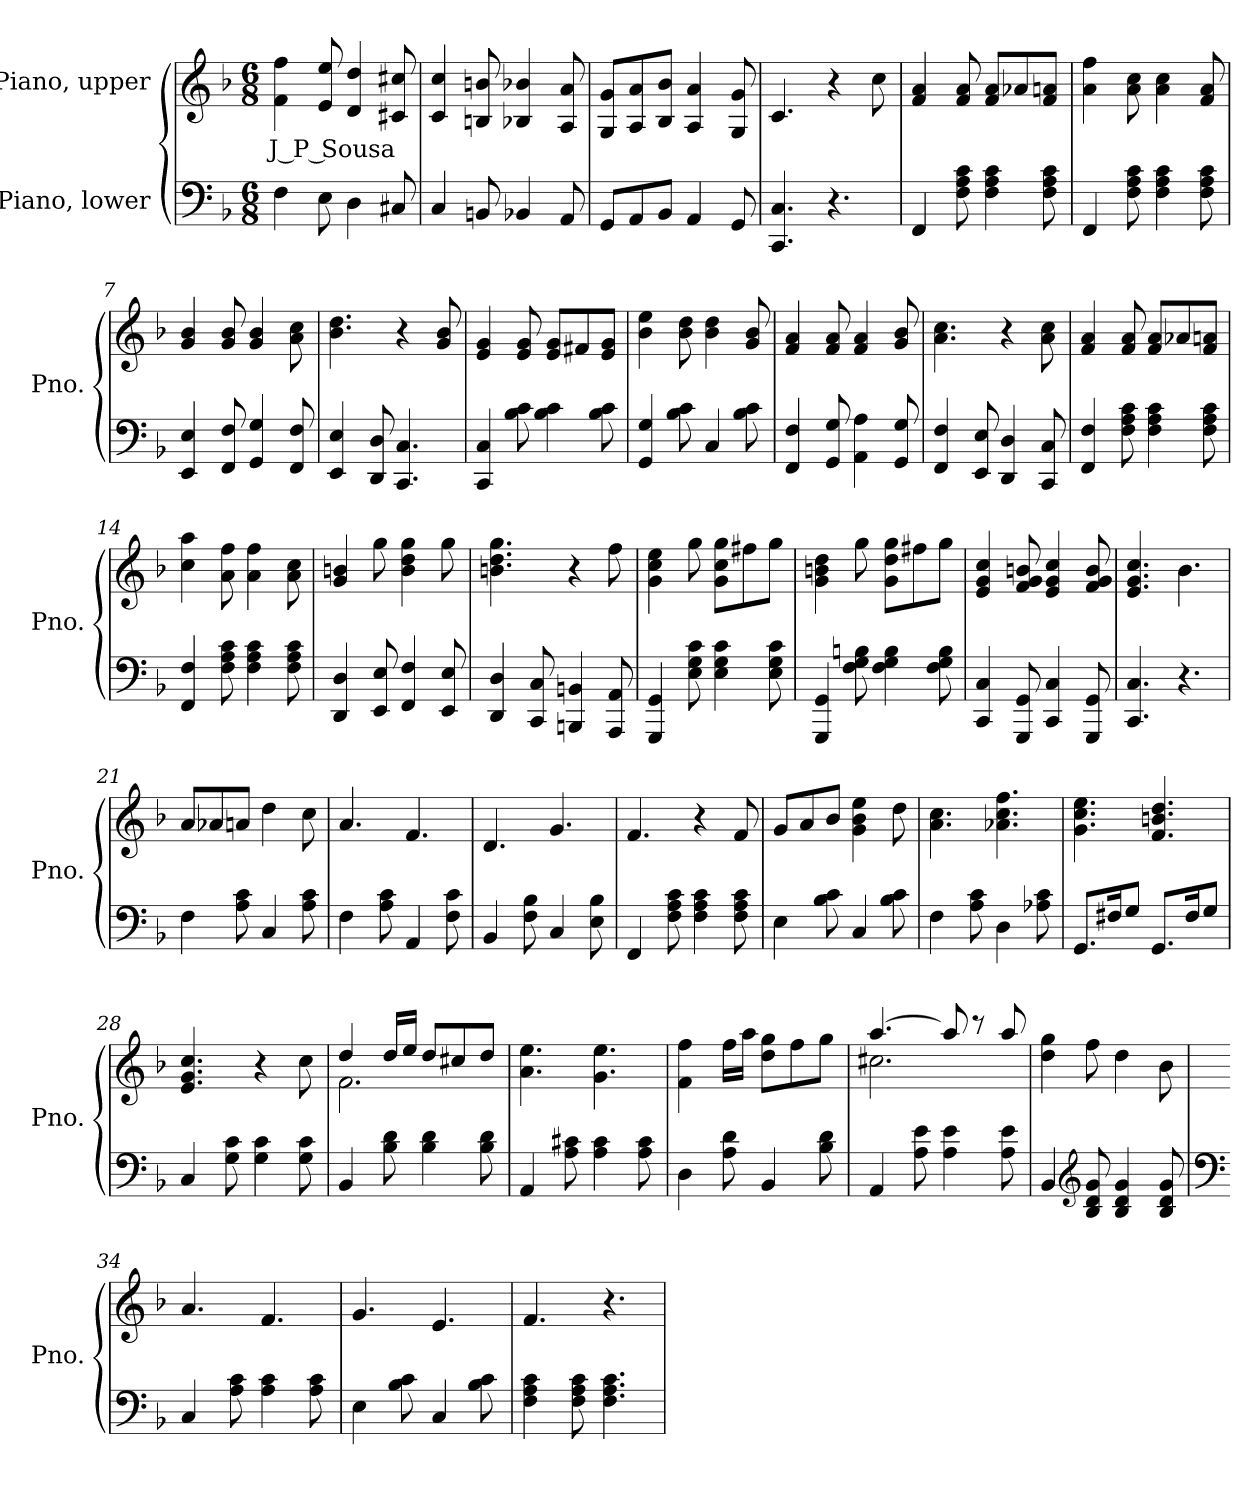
**kern	**kern	**text
*part2	*part1	*part1
*staff2	*staff1	*staff1
*I"Piano, lower	*I"Piano, upper	*
*I'Pno.	*I'Pno.	*
*clefF4	*clefG2	*
*k[b-]	*k[b-]	*
*M6/8	*M6/8	*
*MM180	*MM180	*
=1	=1	=1
!	!	!LO:LY:b
4F\	4f\ 4ff\	J P Sousa
8E\	8e/ 8ee/	.
4D\	4d/ 4dd/	.
8C#X/	8c#X/ 8cc#X/	.
=2	=2	=2
4C/	4c/ 4cc/	.
8BBn/	8Bn/ 8bn/	.
4BB-X/	4B-X/ 4b-X/	.
8AA/	8A/ 8a/	.
=3	=3	=3
8GG/L	8G/ 8g/L	.
8AA/	8A/ 8a/	.
8BB-/J	8B-/ 8b-/J	.
4AA/	4A/ 4a/	.
8GG/	8G/ 8g/	.
=4	=4	=4
4.CC/ 4.C/	4.c/	.
4.r	4r	.
.	8cc\	.
=5	=5	=5
4FF/	4f/ 4a/	.
8F\ 8A\ 8c\	8f/ 8a/	.
4F\ 4A\ 4c\	8f/ 8a/L	.
.	8a-X/	.
8F\ 8A\ 8c\	8f/ 8an/J	.
!!LO:LB:g=z
=6	=6	=6
4FF/	4a\ 4ff\	.
8F\ 8A\ 8c\	8a\ 8cc\	.
4F\ 4A\ 4c\	4a\ 4cc\	.
8F\ 8A\ 8c\	8f/ 8a/	.
=7	=7	=7
4EE/ 4E/	4g/ 4b-/	.
8FF/ 8F/	8g/ 8b-/	.
4GG/ 4G/	4g/ 4b-/	.
8FF/ 8F/	8a\ 8cc\	.
=8	=8	=8
4EE/ 4E/	4.b-\ 4.dd\	.
8DD/ 8D/	.	.
4.CC/ 4.C/	4r	.
.	8g/ 8b-/	.
=9	=9	=9
4CC/ 4C/	4e/ 4g/	.
8B-\ 8c\	8e/ 8g/	.
4B-\ 4c\	8e/ 8g/L	.
.	8f#X/	.
8B-\ 8c\	8e/ 8g/J	.
=10	=10	=10
4GG/ 4G/	4b-\ 4ee\	.
8B-\ 8c\	8b-\ 8dd\	.
4C/	4b-\ 4dd\	.
8B-\ 8c\	8g/ 8b-/	.
=11	=11	=11
4FF/ 4F/	4f/ 4a/	.
8GG/ 8G/	8f/ 8a/	.
4AA\ 4A\	4f/ 4a/	.
8GG/ 8G/	8g/ 8b-/	.
!!LO:LB:g=z
=12	=12	=12
4FF/ 4F/	4.a\ 4.cc\	.
8EE/ 8E/	.	.
4DD/ 4D/	4r	.
8CC/ 8C/	8a\ 8cc\	.
=13	=13	=13
4FF/ 4F/	4f/ 4a/	.
8F\ 8A\ 8c\	8f/ 8a/	.
4F\ 4A\ 4c\	8f/ 8a/L	.
.	8a-X/	.
8F\ 8A\ 8c\	8f/ 8an/J	.
=14	=14	=14
4FF/ 4F/	4cc\ 4aa\	.
8F\ 8A\ 8c\	8a\ 8ff\	.
4F\ 4A\ 4c\	4a\ 4ff\	.
8F\ 8A\ 8c\	8a\ 8cc\	.
=15	=15	=15
4DD/ 4D/	4g/ 4bn/	.
8EE/ 8E/	8gg\	.
4FF/ 4F/	4b\ 4dd\ 4gg\	.
8EE/ 8E/	8gg\	.
=16	=16	=16
4DD/ 4D/	4.bn\ 4.dd\ 4.gg\	.
8CC/ 8C/	.	.
4BBBn/ 4BBn/	4r	.
8AAA/ 8AA/	8ff\	.
=17	=17	=17
4GGG/ 4GG/	4g\ 4cc\ 4ee\	.
8E\ 8G\ 8c\	8gg\	.
4E\ 4G\ 4c\	8g\ 8cc\ 8gg\L	.
.	8ff#X\	.
8E\ 8G\ 8c\	8gg\J	.
!!LO:LB:g=z
=18	=18	=18
4GGG/ 4GG/	4g\ 4bn\ 4dd\	.
8F\ 8G\ 8Bn\	8gg\	.
4F\ 4G\ 4B\	8g\ 8dd\ 8gg\L	.
.	8ff#X\	.
8F\ 8G\ 8B\	8gg\J	.
=19	=19	=19
4CC/ 4C/	4e/ 4g/ 4cc/	.
8GGG/ 8GG/	8f/ 8g/ 8bn/	.
4CC/ 4C/	4e/ 4g/ 4cc/	.
8GGG/ 8GG/	8f/ 8g/ 8b/	.
=20	=20	=20
4.CC/ 4.C/	4.e/ 4.g/ 4.cc/	.
4.r	4.b-\	.
=21	=21	=21
4F\	8a/L	.
.	8a-X/	.
8A\ 8c\	8an/J	.
4C/	4dd\	.
8A\ 8c\	8cc\	.
=22	=22	=22
4F\	4.a/	.
8A\ 8c\	.	.
4AA/	4.f/	.
8F\ 8c\	.	.
=23	=23	=23
4BB-/	4.d/	.
8F\ 8B-\	.	.
4C/	4.g/	.
8E\ 8B-\	.	.
!!LO:LB:g=z
=24	=24	=24
4FF/	4.f/	.
8F\ 8A\ 8c\	.	.
4F\ 4A\ 4c\	4r	.
8F\ 8A\ 8c\	8f/	.
=25	=25	=25
4E\	8g/L	.
.	8a/	.
8B-\ 8c\	8b-/J	.
4C/	4g\ 4b-\ 4ee\	.
8B-\ 8c\	8dd\	.
=26	=26	=26
4F\	4.a\ 4.cc\	.
8A\ 8c\	.	.
4D\	4.a-X\ 4.cc\ 4.ff\	.
8A-X\ 8c\	.	.
=27	=27	=27
8.GG/L	4.g\ 4.cc\ 4.ee\	.
16F#X/K	.	.
8G/J	.	.
8.GG/L	4.f/ 4.bn/ 4.dd/	.
16F#/K	.	.
8G/J	.	.
=28	=28	=28
4C/	4.e/ 4.g/ 4.cc/	.
8G\ 8c\	.	.
4G\ 4c\	4r	.
8G\ 8c\	8cc\	.
=29	=29	=29
*	*^	*
4BB-/	4dd/	2.f\	.
8B-\ 8d\	16dd/LL	.	.
.	16ee/JJ	.	.
4B-\ 4d\	8dd/L	.	.
.	8cc#X/	.	.
8B-\ 8d\	8dd/J	.	.
*	*v	*v	*
!!LO:LB:g=z
=30	=30	=30
4AA/	4.a\ 4.ee\	.
8A\ 8c#X\	.	.
4A\ 4c#\	4.g\ 4.ee\	.
8A\ 8c#\	.	.
=31	=31	=31
4D\	4f\ 4ff\	.
8A\ 8d\	16ff\LL	.
.	16aa\JJ	.
4BB-/	8dd\ 8gg\L	.
.	8ff\	.
8B-\ 8d\	8gg\J	.
=32	=32	=32
*	*^	*
4AA/	[4.aa/	2.cc#X\	.
8A\ 8e\	.	.	.
4A\ 4e\	8aa/]	.	.
.	8r	.	.
8A\ 8e\	8aa/	.	.
*	*v	*v	*
=33	=33	=33
4BB-/	4dd\ 4gg\	.
*clefG2	*	*
8B-/ 8d/ 8g/	8ff\	.
4B-/ 4d/ 4g/	4dd\	.
8B-/ 8d/ 8g/	8b-\	.
=34	=34	=34
*clefF4	*	*
4C/	4.a/	.
8A\ 8c\	.	.
4A\ 4c\	4.f/	.
8A\ 8c\	.	.
=35	=35	=35
4E\	4.g/	.
8B-\ 8c\	.	.
4C/	4.e/	.
8B-\ 8c\	.	.
!!LO:PB:g=z
=36	=36	=36
4F\ 4A\ 4c\	4.f/	.
8F\ 8A\ 8c\	.	.
4.F\ 4.A\ 4.c\	4.r	.
=	=	=
*-	*-	*-
